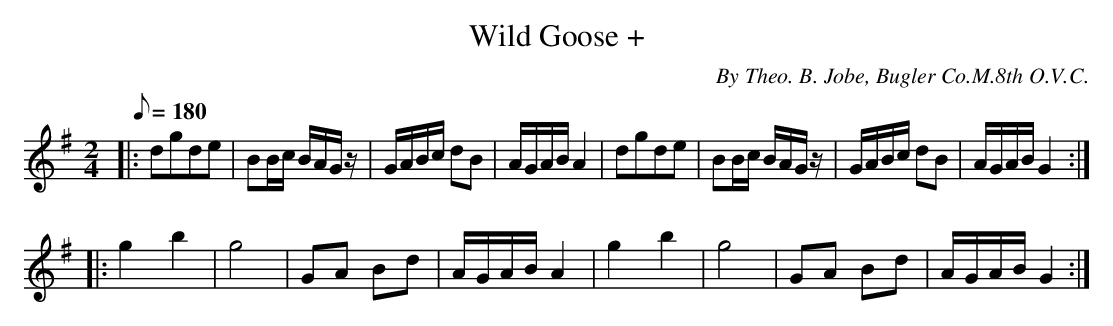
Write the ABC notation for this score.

X:1
T:Wild Goose +
C:By Theo. B. Jobe, Bugler Co.M.8th O.V.C.
M:2/4
L:1/8
Q:1/8=180
K:G
|: dgde|BB/c/ B/A/G/z/|G/A/B/c/ dB|A/G/A/B/ A2|dgde|BB/c/ B/A/G/z/|G/A/B/c/ dB|A/G/A/B/ G2 :|
|: g2 b2|g4|GA Bd|A/G/A/B/ A2|g2 b2|g4|GA Bd|A/G/A/B/ G2 :|
